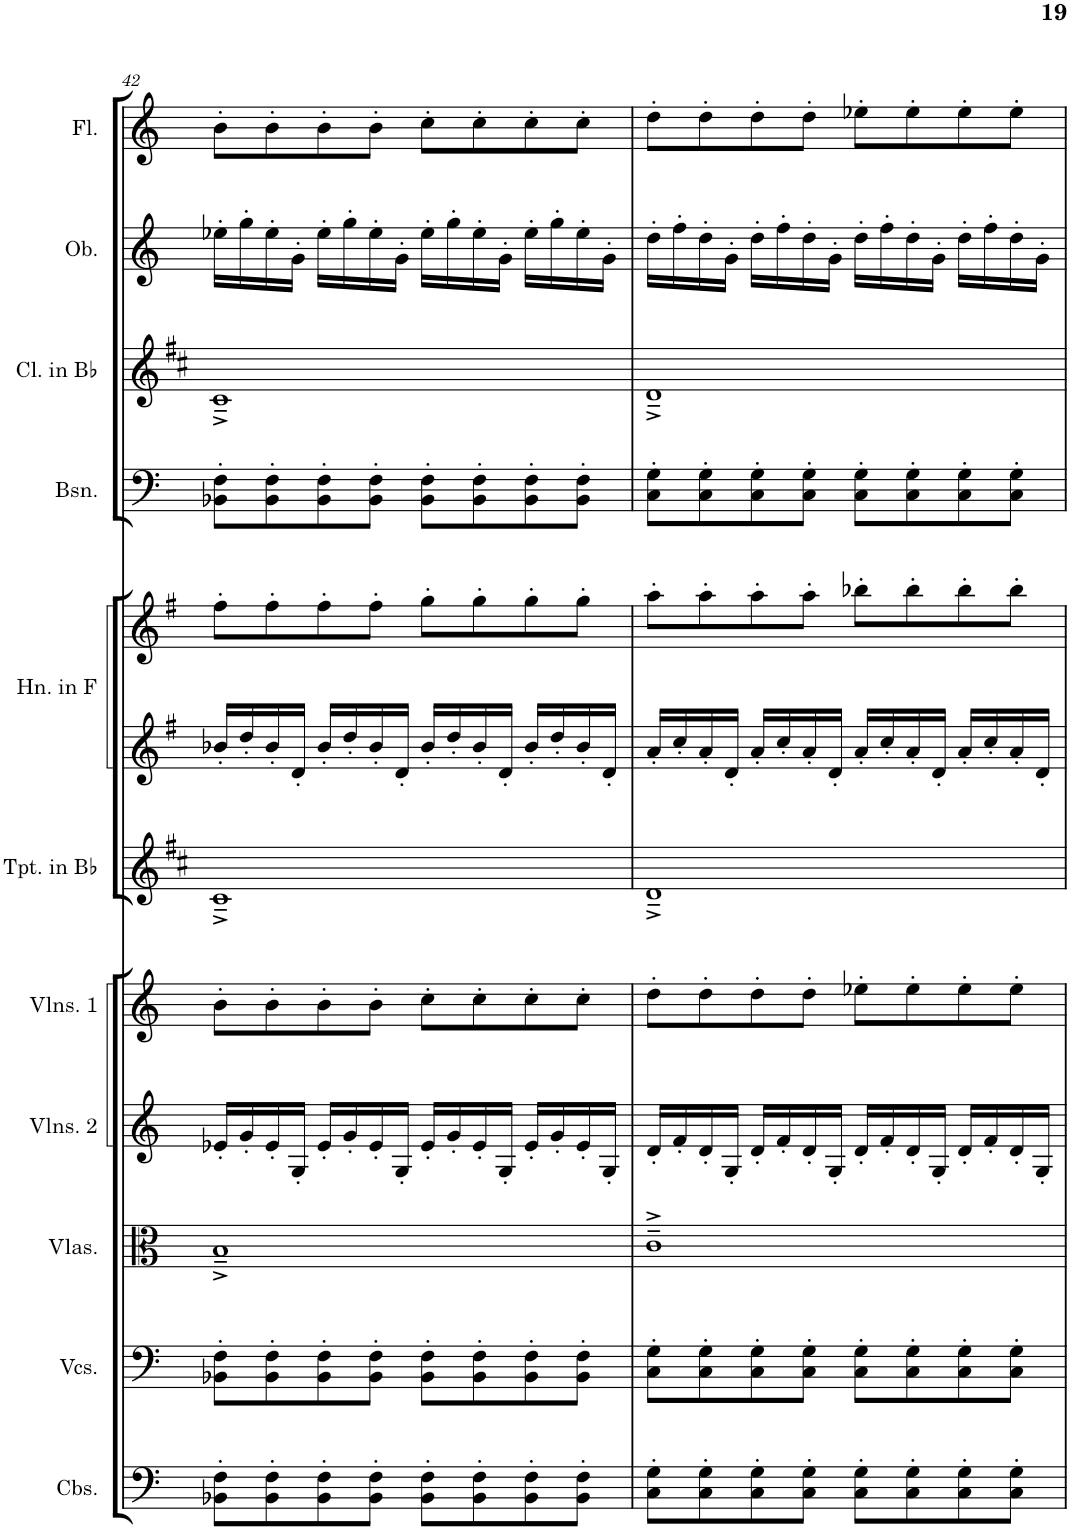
**kern	**kern	**kern	**kern	**kern	**kern	**kern	**kern	**kern	**kern	**kern	**kern
*part11	*part10	*part9	*part8	*part7	*part6	*part5	*part5	*part4	*part3	*part2	*part1
*staff12	*staff11	*staff10	*staff9	*staff8	*staff7	*staff6	*staff5	*staff4	*staff3	*staff2	*staff1
*I"Contrabasses	*I"Violoncellos	*I"Violas	*I"Violins 2	*I"Violins 1	*I"Trumpets in Bb	*I"Horns in F	*	*I"Bassoons	*I"Clarinets in Bb	*I"Oboes	*I"Flutes
*I'Cbs.	*I'Vcs.	*I'Vlas.	*I'Vlns. 2	*I'Vlns. 1	*I'Tpt. in Bb	*I'Hn. in F	*	*I'Bsn.	*I'Cl. in Bb	*I'Ob.	*I'Fl.
!!LO:PB:g=z
*clefF4	*clefF4	*clefC3	*clefG2	*clefG2	*clefG2	*clefG2	*clefG2	*clefF4	*clefG2	*clefG2	*clefG2
*Trd7c12	*	*	*	*	*Trd1c2	*Trd4c7	*Trd4c7	*	*Trd1c2	*	*
*k[]	*k[]	*k[]	*k[]	*k[]	*k[f#c#]	*k[f#]	*k[f#]	*k[]	*k[f#c#]	*k[]	*k[]
*M4/4	*M4/4	*M4/4	*M4/4	*M4/4	*M4/4	*M4/4	*M4/4	*M4/4	*M4/4	*M4/4	*M4/4
=42	=42	=42	=42	=42	=42	=42	=42	=42	=42	=42	=42
8BB-X\' 8F\'L	8BB-X\' 8F\'L	1B~^	16e-X'/LL	8b'\L	1c#~^	16b-X'/LL	8ff#'\L	8BB-X\' 8F\'L	1c#~^	16ee-X'\LL	8b'\L
.	.	.	16g'/	.	.	16dd'/	.	.	.	16gg'\	.
8BB-\' 8F\'	8BB-\' 8F\'	.	16e-'/	8b'\	.	16b-'/	8ff#'\	8BB-\' 8F\'	.	16ee-'\	8b'\
.	.	.	16G'/JJ	.	.	16d'/JJ	.	.	.	16g'\JJ	.
8BB-\' 8F\'	8BB-\' 8F\'	.	16e-'/LL	8b'\	.	16b-'/LL	8ff#'\	8BB-\' 8F\'	.	16ee-'\LL	8b'\
.	.	.	16g'/	.	.	16dd'/	.	.	.	16gg'\	.
8BB-\' 8F\'J	8BB-\' 8F\'J	.	16e-'/	8b'\J	.	16b-'/	8ff#'\J	8BB-\' 8F\'J	.	16ee-'\	8b'\J
.	.	.	16G'/JJ	.	.	16d'/JJ	.	.	.	16g'\JJ	.
8BB-\' 8F\'L	8BB-\' 8F\'L	.	16e-'/LL	8cc'\L	.	16b-'/LL	8gg'\L	8BB-\' 8F\'L	.	16ee-'\LL	8cc'\L
.	.	.	16g'/	.	.	16dd'/	.	.	.	16gg'\	.
8BB-\' 8F\'	8BB-\' 8F\'	.	16e-'/	8cc'\	.	16b-'/	8gg'\	8BB-\' 8F\'	.	16ee-'\	8cc'\
.	.	.	16G'/JJ	.	.	16d'/JJ	.	.	.	16g'\JJ	.
8BB-\' 8F\'	8BB-\' 8F\'	.	16e-'/LL	8cc'\	.	16b-'/LL	8gg'\	8BB-\' 8F\'	.	16ee-'\LL	8cc'\
.	.	.	16g'/	.	.	16dd'/	.	.	.	16gg'\	.
8BB-\' 8F\'J	8BB-\' 8F\'J	.	16e-'/	8cc'\J	.	16b-'/	8gg'\J	8BB-\' 8F\'J	.	16ee-'\	8cc'\J
.	.	.	16G'/JJ	.	.	16d'/JJ	.	.	.	16g'\JJ	.
=43	=43	=43	=43	=43	=43	=43	=43	=43	=43	=43	=43
8C\' 8G\'L	8C\' 8G\'L	1c~^	16d'/LL	8dd'\L	1d~^	16a'/LL	8aa'\L	8C\' 8G\'L	1d~^	16dd'\LL	8dd'\L
.	.	.	16f'/	.	.	16cc'/	.	.	.	16ff'\	.
8C\' 8G\'	8C\' 8G\'	.	16d'/	8dd'\	.	16a'/	8aa'\	8C\' 8G\'	.	16dd'\	8dd'\
.	.	.	16G'/JJ	.	.	16d'/JJ	.	.	.	16g'\JJ	.
8C\' 8G\'	8C\' 8G\'	.	16d'/LL	8dd'\	.	16a'/LL	8aa'\	8C\' 8G\'	.	16dd'\LL	8dd'\
.	.	.	16f'/	.	.	16cc'/	.	.	.	16ff'\	.
8C\' 8G\'J	8C\' 8G\'J	.	16d'/	8dd'\J	.	16a'/	8aa'\J	8C\' 8G\'J	.	16dd'\	8dd'\J
.	.	.	16G'/JJ	.	.	16d'/JJ	.	.	.	16g'\JJ	.
8C\' 8G\'L	8C\' 8G\'L	.	16d'/LL	8ee-X'\L	.	16a'/LL	8bb-X'\L	8C\' 8G\'L	.	16dd'\LL	8ee-X'\L
.	.	.	16f'/	.	.	16cc'/	.	.	.	16ff'\	.
8C\' 8G\'	8C\' 8G\'	.	16d'/	8ee-'\	.	16a'/	8bb-'\	8C\' 8G\'	.	16dd'\	8ee-'\
.	.	.	16G'/JJ	.	.	16d'/JJ	.	.	.	16g'\JJ	.
8C\' 8G\'	8C\' 8G\'	.	16d'/LL	8ee-'\	.	16a'/LL	8bb-'\	8C\' 8G\'	.	16dd'\LL	8ee-'\
.	.	.	16f'/	.	.	16cc'/	.	.	.	16ff'\	.
8C\' 8G\'J	8C\' 8G\'J	.	16d'/	8ee-'\J	.	16a'/	8bb-'\J	8C\' 8G\'J	.	16dd'\	8ee-'\J
.	.	.	16G'/JJ	.	.	16d'/JJ	.	.	.	16g'\JJ	.
=	=	=	=	=	=	=	=	=	=	=	=
*-	*-	*-	*-	*-	*-	*-	*-	*-	*-	*-	*-
